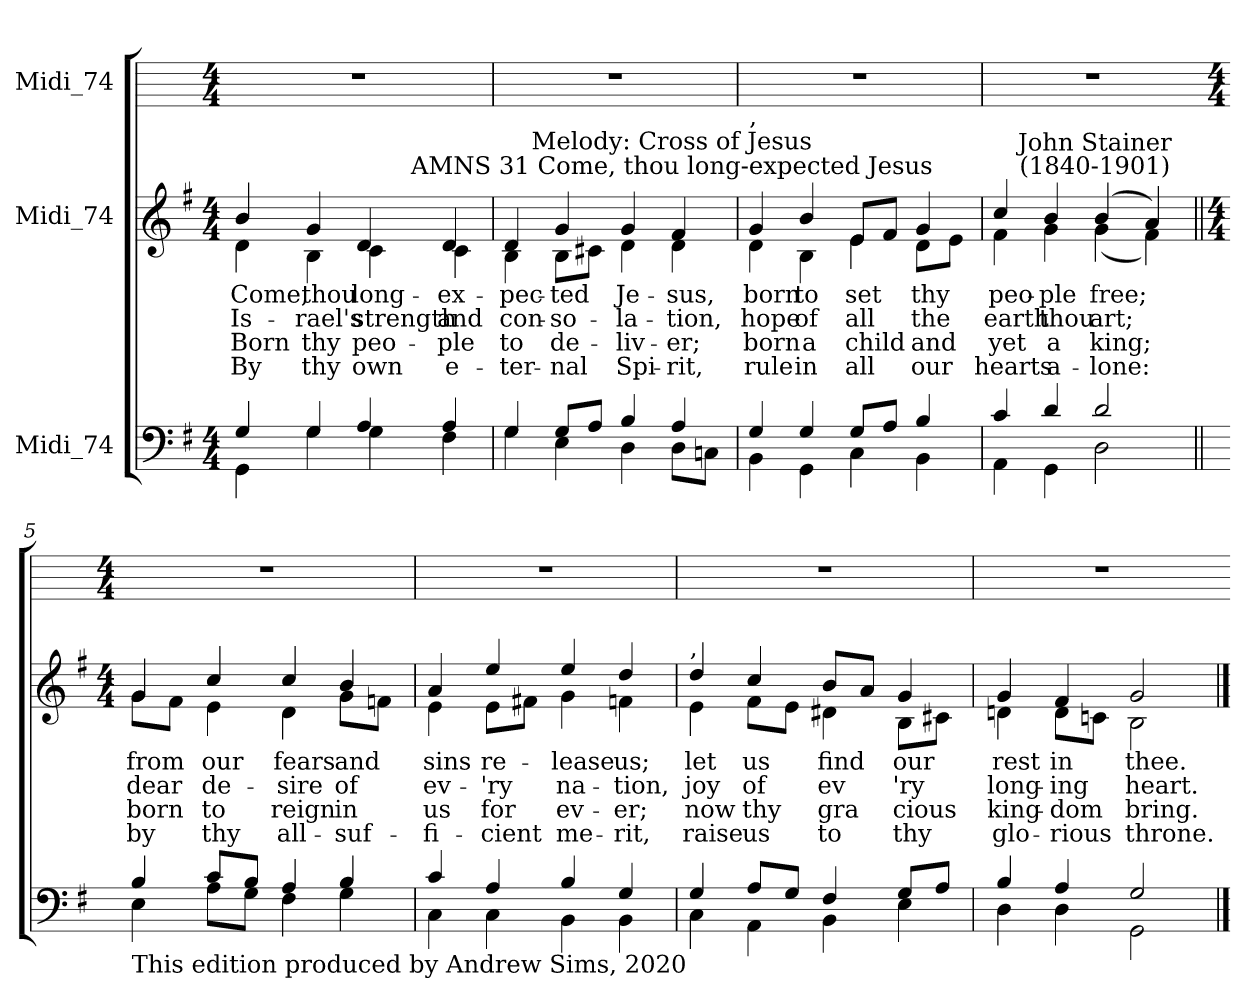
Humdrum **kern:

**kern	**kern	**text	**text	**text	**text	**kern
*part3	*part2	*part2	*part2	*part2	*part2	*part1
*staff3	*staff2	*staff2	*staff2	*staff2	*staff2	*staff1
*I"Midi_74	*I"Midi_74	*	*	*	*	*I"Midi_74
*clefF4	*clefG2	*	*	*	*	*
*k[f#]	*k[f#]	*	*	*	*	*
*G:	*G:	*	*	*	*	*
*M4/4	*M4/4	*	*	*	*	*M4/4
=1	=1	=1	=1	=1	=1	=1
*^	*	*	*	*	*	*
!	!	!LO:TX:a:cj:t=Charles Wesley\n(1707-1788)	!	!	!	!	!
!	!	!	!LO:LY:b	!LO:LY:b	!LO:LY:b	!LO:LY:b	!
*	*	*^	*	*	*	*	*
4G/	4GG\	4b/	4d\	Come,	Is-	-Born	By	1r
!	!	!	!	!LO:LY:b	!LO:LY:b	!LO:LY:b	!LO:LY:b	!
4G/	4G\	4g/	4B\	thou	rael's	thy	thy	.
!	!	!	!	!LO:LY:b	!LO:LY:b	!LO:LY:b	!LO:LY:b	!
4A/	4G\	4d/	4c\	long-	-strength	peo-	-own	.
!	!	!	!	!LO:LY:b	!LO:LY:b	!LO:LY:b	!LO:LY:b	!
4A/	4F#\	4d/	4c\	ex-	-and	ple	e-	.
=2	=2	=2	=2	=2	=2	=2	=2	=2
!	!	!	!	!LO:LY:b	!LO:LY:b	!LO:LY:b	!LO:LY:b	!
4G/	4G\	4d/	4B\	-pec-	-con-	-to	ter-	1r
!	!	!	!	!LO:LY:b	!LO:LY:b	!LO:LY:b	!LO:LY:b	!
8G/L	4E\	4g/	8B\L	-ted	so-	-de-	-nal	.
8A/J	.	.	8c#X\J	.	.	.	.	.
!	!	!	!	!LO:LY:b	!LO:LY:b	!LO:LY:b	!LO:LY:b	!
4B/	4D\	4g/	4d\	Je-	-la-	-liv-	-Spi-	.
!	!	!LO:TX:a:cj:t=AMNS 31 Come, thou long-expected Jesus	!	!	!	!	!	!
!	!	!LO:TX:a:cj:t=Melody&colon; Cross of Jesus	!	!	!	!	!	!
!	!	!	!	!LO:LY:b	!LO:LY:b	!LO:LY:b	!LO:LY:b	!
4A/	8D\L	4f#/	4d\	-sus,	tion,	er;	rit,	.
.	8Cn\J	.	.	.	.	.	.	.
=3	=3	=3	=3	=3	=3	=3	=3	=3
!	!	!LO:TX:a:t=,	!	!	!	!	!	!
!	!	!	!	!LO:LY:b	!LO:LY:b	!LO:LY:b	!LO:LY:b	!
4G/	4BB\	4g/	4d\	born	hope	born	rule	1r
!	!	!	!	!LO:LY:b	!LO:LY:b	!LO:LY:b	!LO:LY:b	!
4G/	4GG\	4b/	4B\	to	of	a	in	.
!	!	!	!	!LO:LY:b	!LO:LY:b	!LO:LY:b	!LO:LY:b	!
8G/L	4C\	8e/L	4e\	set	all	child	all	.
8A/J	.	8f#/J	.	.	.	.	.	.
!	!	!	!	!LO:LY:b	!LO:LY:b	!LO:LY:b	!LO:LY:b	!
4B/	4BB\	4g/	8d\L	thy	the	and	our	.
.	.	.	8e\J	.	.	.	.	.
=4	=4	=4	=4	=4	=4	=4	=4	=4
!	!	!	!	!LO:LY:b	!LO:LY:b	!LO:LY:b	!LO:LY:b	!
4c/	4AA\	4cc/	4f#\	peo-	-earth	yet	hearts	1r
!	!	!	!	!LO:LY:b	!LO:LY:b	!LO:LY:b	!LO:LY:b	!
4d/	4GG\	4b/	4g\	ple	thou	a	a-	.
!	!	!LO:TX:a:cj:t=John Stainer\n(1840-1901)	!	!	!	!	!	!
!	!	!	!	!LO:LY:b	!LO:LY:b	!LO:LY:b	!LO:LY:b	!
2d/	2D\	(>4b/	(<4g\	-free;	art;	king;	lone:	.
.	.	4a/)	4f#\)	.	.	.	.	.
!!LO:LB:g=z
=5||	=5||	=5||	=5||	=5	=5	=5	=5	=5
*	*	*M4/4	*	*	*	*	*	*M4/4
!LO:TX:b:t=This edition produced by Andrew Sims, 2020	!	!	!	!	!	!	!	!
!	!	!	!	!LO:LY:b	!LO:LY:b	!LO:LY:b	!LO:LY:b	!
4B/	4E\	4g/	8g\L	from	dear	born	by	1r
.	.	.	8f#\J	.	.	.	.	.
!	!	!	!	!LO:LY:b	!LO:LY:b	!LO:LY:b	!LO:LY:b	!
8c/L	8A\L	4cc/	4e\	our	de-	-to	thy	.
8B/J	8G\J	.	.	.	.	.	.	.
!	!	!	!	!LO:LY:b	!LO:LY:b	!LO:LY:b	!LO:LY:b	!
4A/	4F#\	4cc/	4d\	fears	sire	reign	all-	.
!	!	!	!	!LO:LY:b	!LO:LY:b	!LO:LY:b	!LO:LY:b	!
4B/	4G\	4b/	8g\L	-and	of	in	suf-	.
.	.	.	8fn\J	.	.	.	.	.
=6	=6	=6	=6	=6	=6	=6	=6	=6
!	!	!	!	!LO:LY:b	!LO:LY:b	!LO:LY:b	!LO:LY:b	!
4c/	4C\	4a/	4e\	-sins	ev-	-us	fi-	1r
!	!	!	!	!LO:LY:b	!LO:LY:b	!LO:LY:b	!LO:LY:b	!
4A/	4C\	4ee/	8e\L	-re-	-'ry	for	cient	.
.	.	.	8f#X\J	.	.	.	.	.
!	!	!	!	!LO:LY:b	!LO:LY:b	!LO:LY:b	!LO:LY:b	!
4B/	4BB\	4ee/	4g\	lease	na-	-ev-	-me-	.
!	!	!	!	!LO:LY:b	!LO:LY:b	!LO:LY:b	!LO:LY:b	!
4G/	4BB\	4dd/	4fn\	-us;	tion,	er;	rit,	.
=7	=7	=7	=7	=7	=7	=7	=7	=7
!	!	!LO:TX:a:t=,	!	!	!	!	!	!
!	!	!	!	!LO:LY:b	!LO:LY:b	!LO:LY:b	!LO:LY:b	!
4G/	4C\	4dd/	4e\	let	joy	now	raise	1r
!	!	!	!	!LO:LY:b	!LO:LY:b	!LO:LY:b	!LO:LY:b	!
8A/L	4AA\	4cc/	8f#\L	us	of	thy	us	.
8G/J	.	.	8e\J	.	.	.	.	.
!	!	!	!	!LO:LY:b	!LO:LY:b	!LO:LY:b	!LO:LY:b	!
4F#/	4BB\	8b/L	4d#X\	find	ev	gra	to	.
.	.	8a/J	.	.	.	.	.	.
!	!	!	!	!LO:LY:b	!LO:LY:b	!LO:LY:b	!LO:LY:b	!
8G/L	4E\	4g/	8B\L	our	'ry	cious	thy	.
8A/J	.	.	8c#X\J	.	.	.	.	.
=8	=8	=8	=8	=8	=8	=8	=8	=8
!	!	!	!	!LO:LY:b	!LO:LY:b	!LO:LY:b	!LO:LY:b	!
4B/	4D\	4g/	4dn\	rest	long-	-king-	-glo-	1r
!	!	!	!	!LO:LY:b	!LO:LY:b	!LO:LY:b	!LO:LY:b	!
4A/	4D\	4f#/	8d\L	-in	ing	dom	rious	.
.	.	.	8cn\J	.	.	.	.	.
!	!	!	!	!LO:LY:b	!LO:LY:b	!LO:LY:b	!LO:LY:b	!
2G/	2GG\	2g/	2B\	thee.	heart.	bring.	throne.	.
*v	*v	*	*	*	*	*	*	*
*	*v	*v	*	*	*	*	*
==	==	=	=	=	=	=
*-	*-	*-	*-	*-	*-	*-
